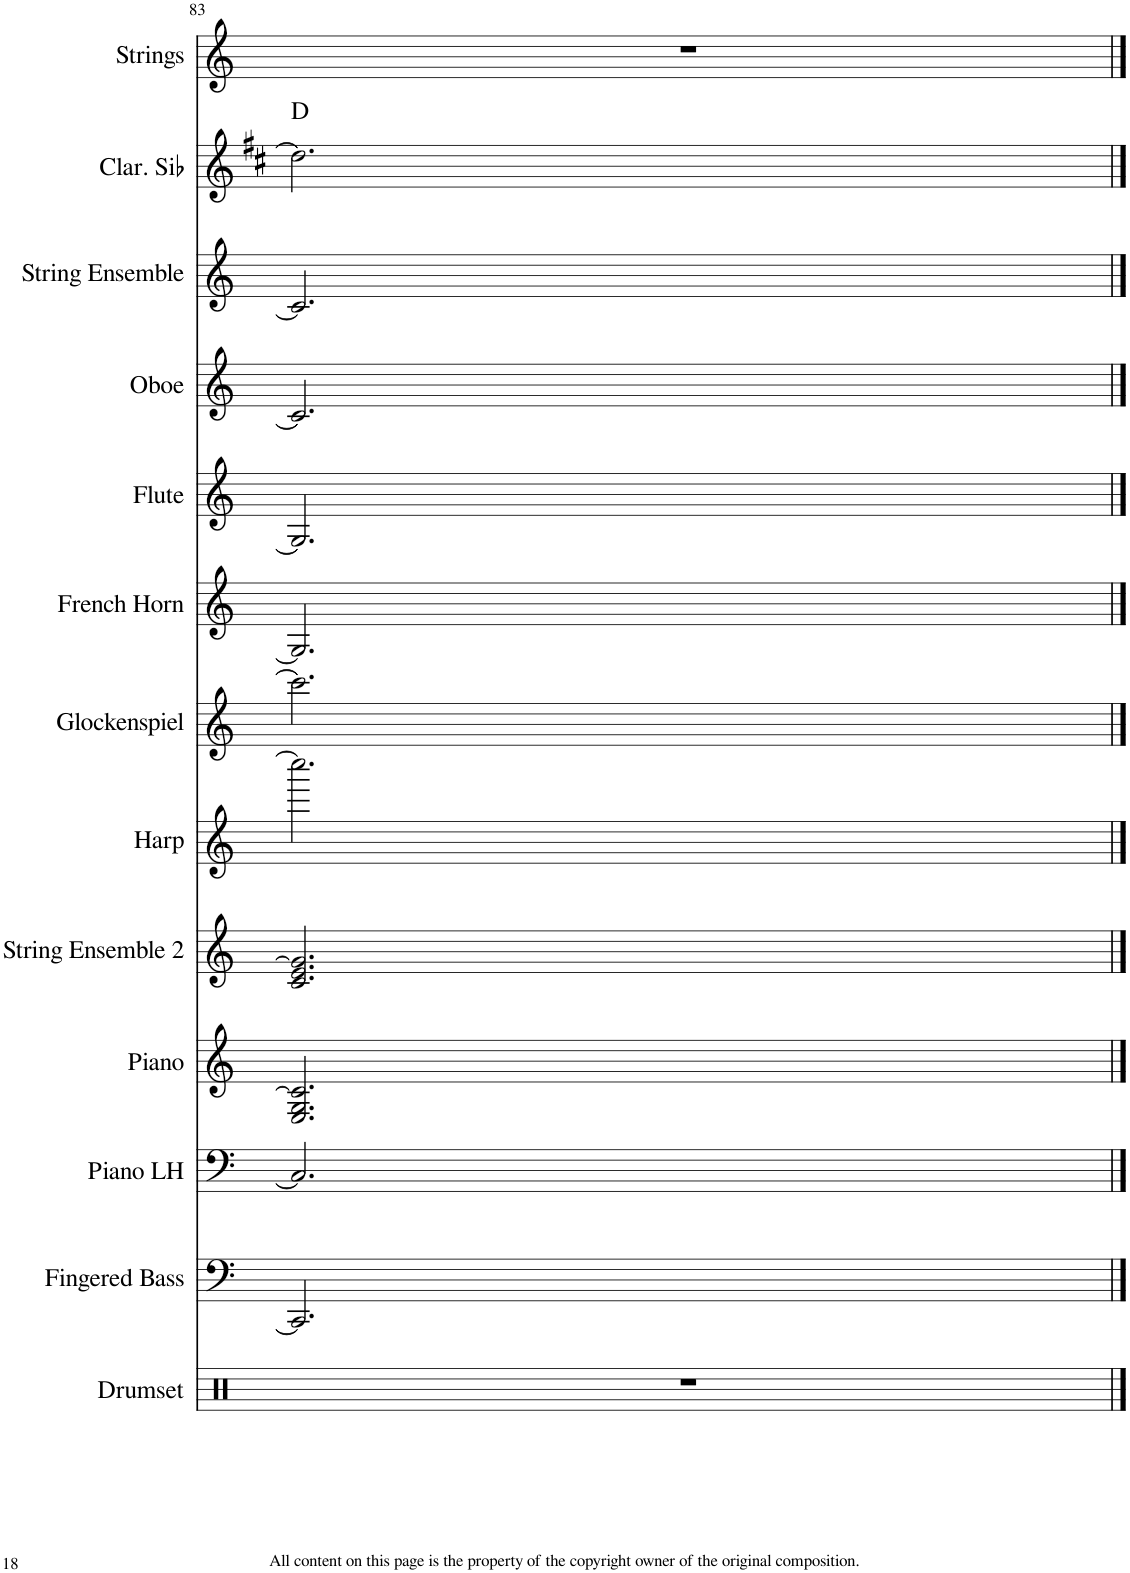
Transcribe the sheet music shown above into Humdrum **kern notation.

**kern	**kern	**kern	**kern	**kern	**kern	**kern	**kern	**kern	**kern	**kern	**kern	**harte	**kern
*part13	*part12	*part11	*part10	*part9	*part8	*part7	*part6	*part5	*part4	*part3	*part2	*part2	*part1
*staff13	*staff12	*staff11	*staff10	*staff9	*staff8	*staff7	*staff6	*staff5	*staff4	*staff3	*staff2	*	*staff1
*I"Drumset	*I"Fingered Bass	*I"Piano LH	*I"Piano	*I"String Ensemble 2	*I"Harp	*I"Glockenspiel	*I"French Horn	*I"Flute	*I"Oboe	*I"String Ensemble	*I"Clarinette en Sib	*	*I"Strings
*I'Drumset	*I'Fingered Bass	*I'Piano LH	*I'Piano	*I'String Ensemble 2	*I'Harp	*I'Glockenspiel	*I'French Horn	*I'Flute	*I'Oboe	*I'String Ensemble	*I'Clar. Sib	*	*I'Strings
!!LO:PB:g=z
*clefX	*clefF4	*clefF4	*clefG2	*clefG2	*clefG2	*clefG2	*clefG2	*clefG2	*clefG2	*clefG2	*clefG2	*	*clefG2
*	*Trd-7c-12	*	*	*	*	*Trd7c12	*Trd4c7	*	*	*	*Trd1c2	*	*
*k[]	*k[]	*k[]	*k[]	*k[]	*k[]	*k[]	*k[]	*k[]	*k[]	*k[]	*k[f#c#]	*	*k[]
*M3/4	*M3/4	*M3/4	*M3/4	*M3/4	*M3/4	*M3/4	*M3/4	*M3/4	*M3/4	*M3/4	*M3/4	*	*M3/4
=83	=83	=83	=83	=83	=83	=83	=83	=83	=83	=83	=83	=83	=83
2.r	2.CC/]	2.C/]	2.E/ 2.G/ 2.c/]	2.c/ 2.e/ 2.g/]	2.cccc\]	2.ccc\]	2.G/]	2.G/]	2.c/]	2.c/]	2.dd\]	D:maj	2.r
==	==	==	==	==	==	==	==	==	==	==	==	==	==
*-	*-	*-	*-	*-	*-	*-	*-	*-	*-	*-	*-	*-	*-
